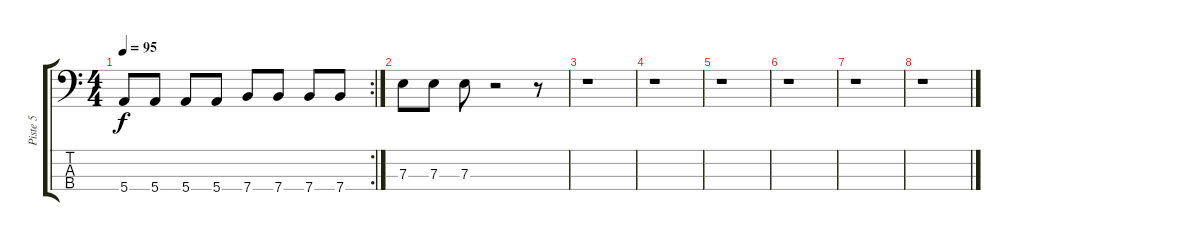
\track ("Piste 5" "Piste 5") {instrument acousticguitarnylon}
\staff {score tabs}
\tuning (G2 D2 A1 E1) {hide}
\rc 2
\ts (4 4)
\tempo 95
\clef f4
\ks c
5.4.8{dy f} 5.4.8 5.4.8 5.4.8 7.4.8 7.4.8 7.4.8 7.4.8 |
7.3.8 7.3.8 7.3.8 r.2 r.8 |
r.1 |
r.1 |
r.1 |
r.1 |
r.1 |
r.1
